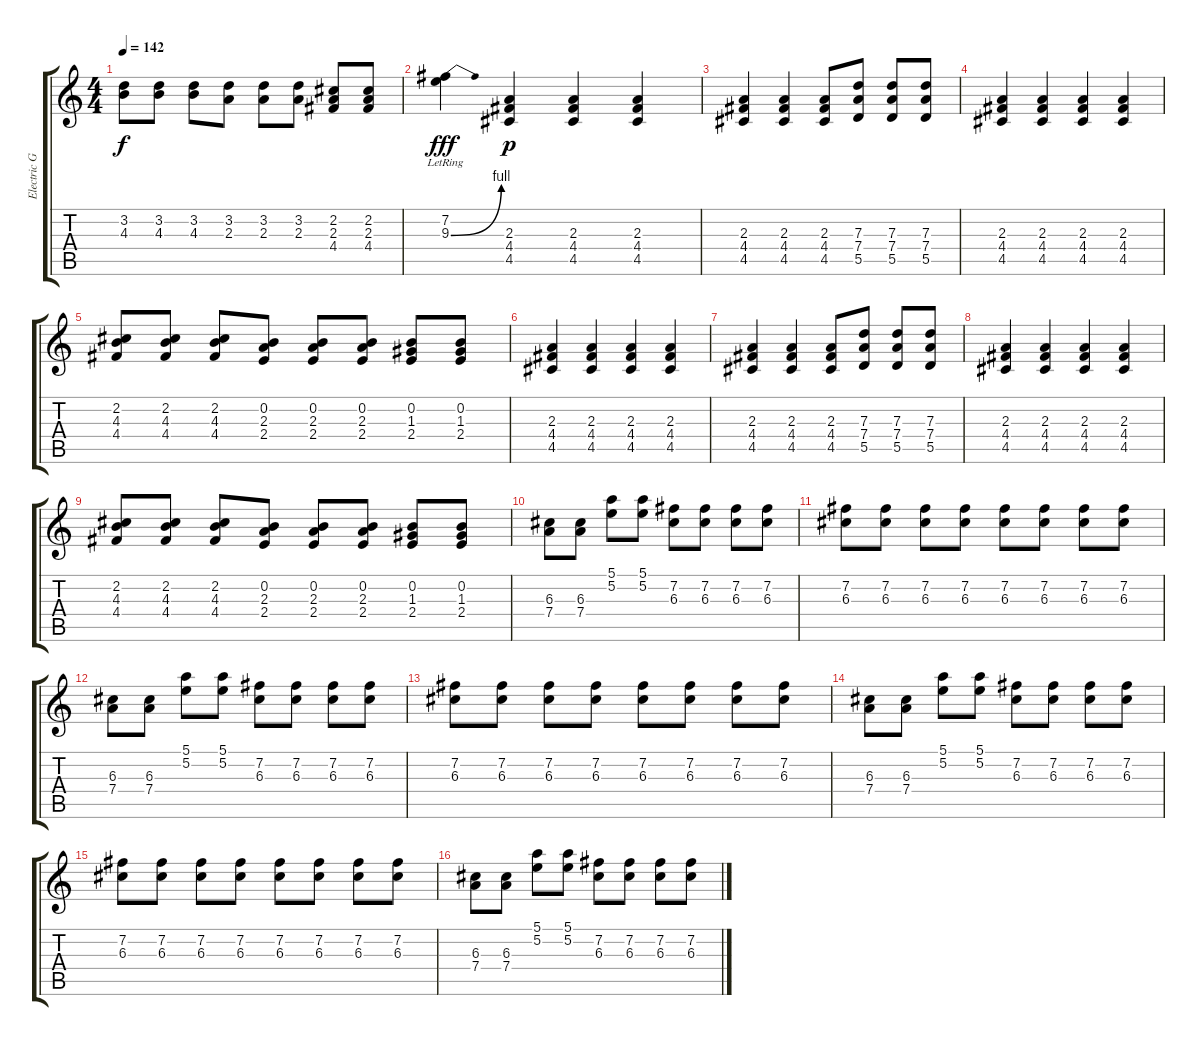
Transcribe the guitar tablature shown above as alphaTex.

\track ("Electric Guitar" "Electric G") {instrument overdrivenguitar}
\staff {score tabs}
\tuning (E4 B3 G3 D3 A2 E2) {hide}
\ts (4 4)
\tempo 142
\clef g2
\ks c
(3.2 4.3).8{dy f} (3.2 4.3).8 (3.2 4.3).8 (3.2 2.3).8 (3.2 2.3).8 (3.2 2.3).8 (2.2 2.3 4.4).8 (2.2 2.3 4.4).8 |
(7.2{lr} 9.3{be (bend 0 0 60 4) lr}).4{dy fff} (2.3 4.4 4.5).4{dy p} (2.3 4.4 4.5).4 (2.3 4.4 4.5).4 |
(2.3 4.4 4.5).4 (2.3 4.4 4.5).4 (2.3 4.4 4.5).8 (7.3 7.4 5.5).8 (7.3 7.4 5.5).8 (7.3 7.4 5.5).8 |
(2.3 4.4 4.5).4 (2.3 4.4 4.5).4 (2.3 4.4 4.5).4 (2.3 4.4 4.5).4 |
(2.2 4.3 4.4).8 (2.2 4.3 4.4).8 (2.2 4.3 4.4).8 (0.2 2.3 2.4).8 (0.2 2.3 2.4).8 (0.2 2.3 2.4).8 (0.2 1.3 2.4).8 (0.2 1.3 2.4).8 |
(2.3 4.4 4.5).4 (2.3 4.4 4.5).4 (2.3 4.4 4.5).4 (2.3 4.4 4.5).4 |
(2.3 4.4 4.5).4 (2.3 4.4 4.5).4 (2.3 4.4 4.5).8 (7.3 7.4 5.5).8 (7.3 7.4 5.5).8 (7.3 7.4 5.5).8 |
(2.3 4.4 4.5).4 (2.3 4.4 4.5).4 (2.3 4.4 4.5).4 (2.3 4.4 4.5).4 |
(2.2 4.3 4.4).8 (2.2 4.3 4.4).8 (2.2 4.3 4.4).8 (0.2 2.3 2.4).8 (0.2 2.3 2.4).8 (0.2 2.3 2.4).8 (0.2 1.3 2.4).8 (0.2 1.3 2.4).8 |
(6.3 7.4).8 (6.3 7.4).8 (5.1 5.2).8 (5.1 5.2).8 (7.2 6.3).8 (7.2 6.3).8 (7.2 6.3).8 (7.2 6.3).8 |
(7.2 6.3).8 (7.2 6.3).8 (7.2 6.3).8 (7.2 6.3).8 (7.2 6.3).8 (7.2 6.3).8 (7.2 6.3).8 (7.2 6.3).8 |
(6.3 7.4).8 (6.3 7.4).8 (5.1 5.2).8 (5.1 5.2).8 (7.2 6.3).8 (7.2 6.3).8 (7.2 6.3).8 (7.2 6.3).8 |
(7.2 6.3).8 (7.2 6.3).8 (7.2 6.3).8 (7.2 6.3).8 (7.2 6.3).8 (7.2 6.3).8 (7.2 6.3).8 (7.2 6.3).8 |
(6.3 7.4).8 (6.3 7.4).8 (5.1 5.2).8 (5.1 5.2).8 (7.2 6.3).8 (7.2 6.3).8 (7.2 6.3).8 (7.2 6.3).8 |
(7.2 6.3).8 (7.2 6.3).8 (7.2 6.3).8 (7.2 6.3).8 (7.2 6.3).8 (7.2 6.3).8 (7.2 6.3).8 (7.2 6.3).8 |
(6.3 7.4).8 (6.3 7.4).8 (5.1 5.2).8 (5.1 5.2).8 (7.2 6.3).8 (7.2 6.3).8 (7.2 6.3).8 (7.2 6.3).8
